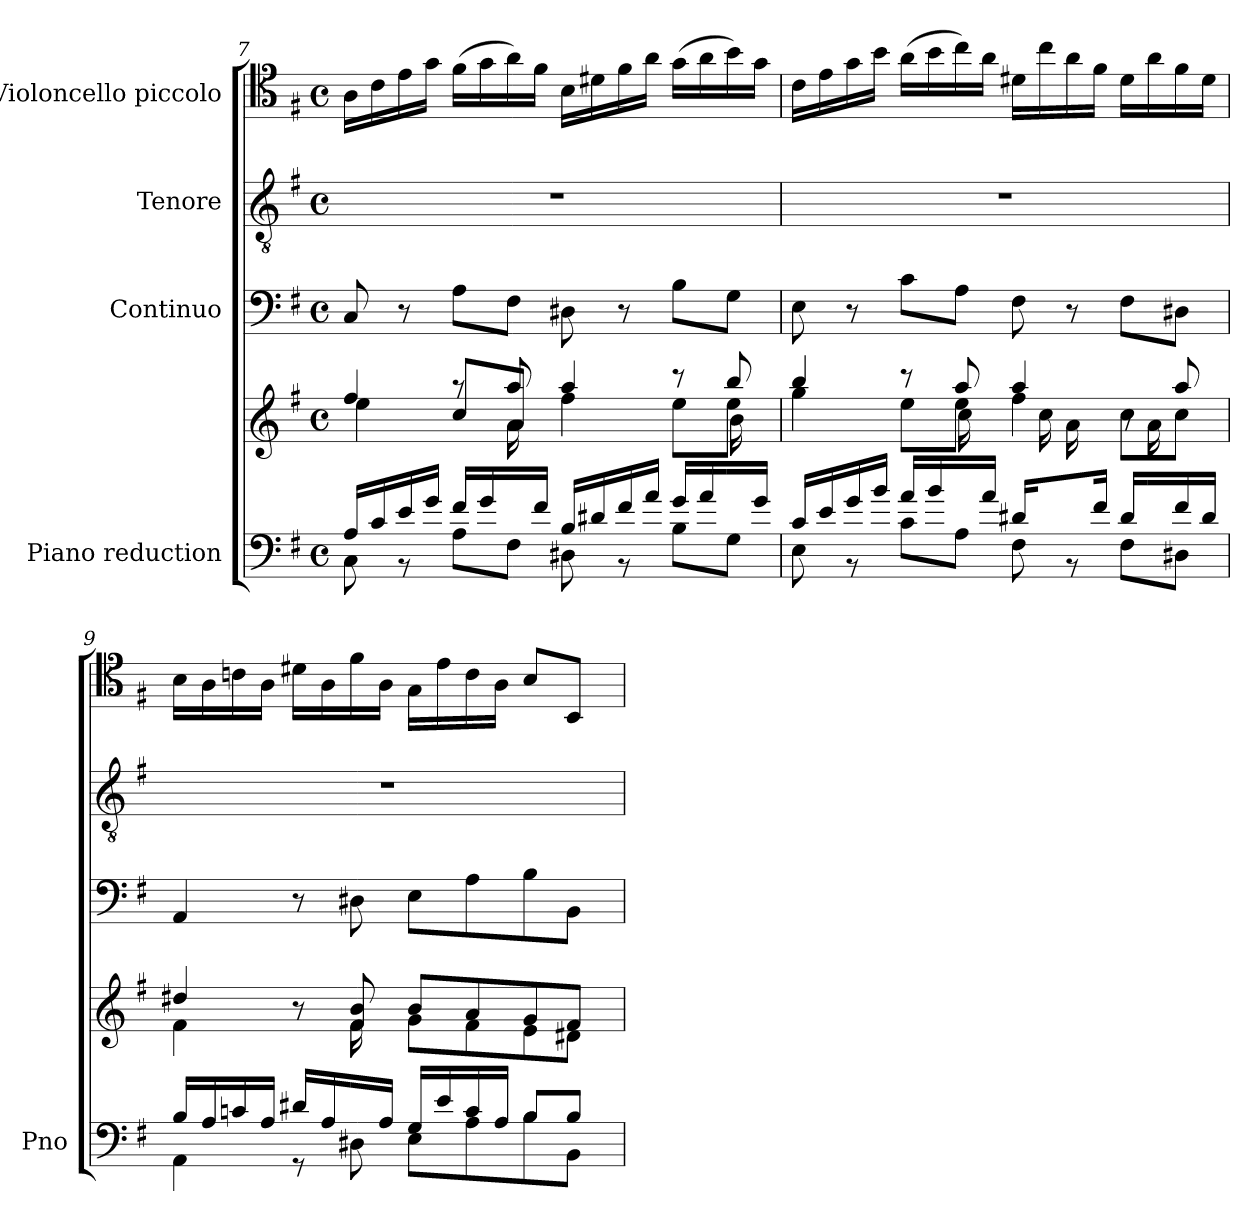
**kern	**kern	**kern	**kern	**kern
*part4	*part4	*part3	*part2	*part1
*staff5	*staff4	*staff3	*staff2	*staff1
*I"Piano reduction	*	*I"Continuo	*I"Tenore	*I"Violoncello piccolo
*I'Pno	*	*	*	*
*clefF4	*clefG2	*clefF4	*clefGv2	*clefC4
*k[f#]	*k[f#]	*k[f#]	*k[f#]	*k[f#]
*M4/4	*M4/4	*M4/4	*M4/4	*M4/4
*met(c)	*met(c)	*met(c)	*met(c)	*met(c)
=7	=7	=7	=7	=7
*^	*^	*	*	*
*	*	*	*^	*	*	*
16A/LL	8C\	4ff#/	4ee\	4.ryy	8C/	1r	16A\LL
16c/	.	.	.	.	.	.	16c\
16e/	8r	.	.	.	8r	.	16e\
16g/JJ	.	.	.	.	.	.	16g\JJ
16f#/LL	8A\L	8r	8cc\L	.	8A\L	.	(16f#\LL
16g/	.	.	.	.	.	.	16g\
16ryy	8F#\J	8aa/	8a/J	16a\	8F#\J	.	16a\)
16f#/JJ	.	.	.	4..ryy	.	.	16f#\JJ
16B/LL	8D#X\	4aa/	4ff#\	.	8D#X\	.	16B\LL
16d#X/	.	.	.	.	.	.	16d#X\
16f#/	8r	.	.	.	8r	.	16f#\
16a/JJ	.	.	.	.	.	.	16a\JJ
16g/LL	8B\L	8r	8ee\L	.	8B\L	.	(16g\LL
16a/	.	.	.	.	.	.	16a\
16ryy	8G\J	8bb/	8ee\J	16b\	8G\J	.	16b\)
16g/JJ	.	.	.	16ryy	.	.	16g\JJ
!!LO:LB:g=z
=8	=8	=8	=8	=8	=8	=8	=8
16c/LL	8E\	4bb/	4gg\	4.ryy	8E\	1r	16c\LL
16e/	.	.	.	.	.	.	16e\
16g/	8r	.	.	.	8r	.	16g\
16b/JJ	.	.	.	.	.	.	16b\JJ
16a/LL	8c\L	8r	8ee\L	.	8c\L	.	(16a\LL
16b/	.	.	.	.	.	.	16b\
16ryy	8A\J	8aa/	8ee\J	16cc\	8A\J	.	16cc\)
16a/JJ	.	.	.	8ryy	.	.	16a\JJ
16d#X/LL	8F#\	4aa/	4ff#\	.	8F#\	.	16d#X\LL
8ryy	.	.	.	16cc\	.	.	16cc\
.	8r	.	.	16a\	8r	.	16a\
16f#/JJ	.	.	.	8ryy	.	.	16f#\JJ
16d#/LL	8F#\L	8r	8cc\L	.	8F#\L	.	16d#\LL
16ryy	.	.	.	16a\	.	.	16a\
16f#/	8D#X\J	8aa/	8cc\J	8ryy	8D#X\J	.	16f#\
16d#/JJ	.	.	.	.	.	.	16d#\JJ
=9	=9	=9	=9	=9	=9	=9	=9
16B/LL	4AA\	4dd#X/	4f#\	4.ryy	4AA/	1r	16B\LL
16A/	.	.	.	.	.	.	16A\
16cn/	.	.	.	.	.	.	16cn\
16A/JJ	.	.	.	.	.	.	16A\JJ
16d#X/LL	8r	8r	8ryy	.	8r	.	16d#X\LL
16A/	.	.	.	.	.	.	16A\
16ryy	8D#X\	8f#/ 8b/	8ryy	16f#\	8D#X\	.	16f#\
16A/JJ	.	.	.	2ryy	.	.	16A\JJ
16G/LL	8E\L	8b/L	8g\L	.	8E\L	.	16G\LL
16e/	.	.	.	.	.	.	16e\
16c/	8A\	8a/	8f#\	.	8A\	.	16c\
16A/JJ	.	.	.	.	.	.	16A\JJ
8B/L	8B\	8g/	8e\	.	8B\	.	8B/L
8B/J	8BB\J	8f#/J	8d#X\J	.	8BB\J	.	8BB/J
.	.	.	.	16ryy	.	.	.
*v	*v	*	*	*	*	*	*
*	*v	*v	*v	*	*	*
=	=	=	=	=
*-	*-	*-	*-	*-
